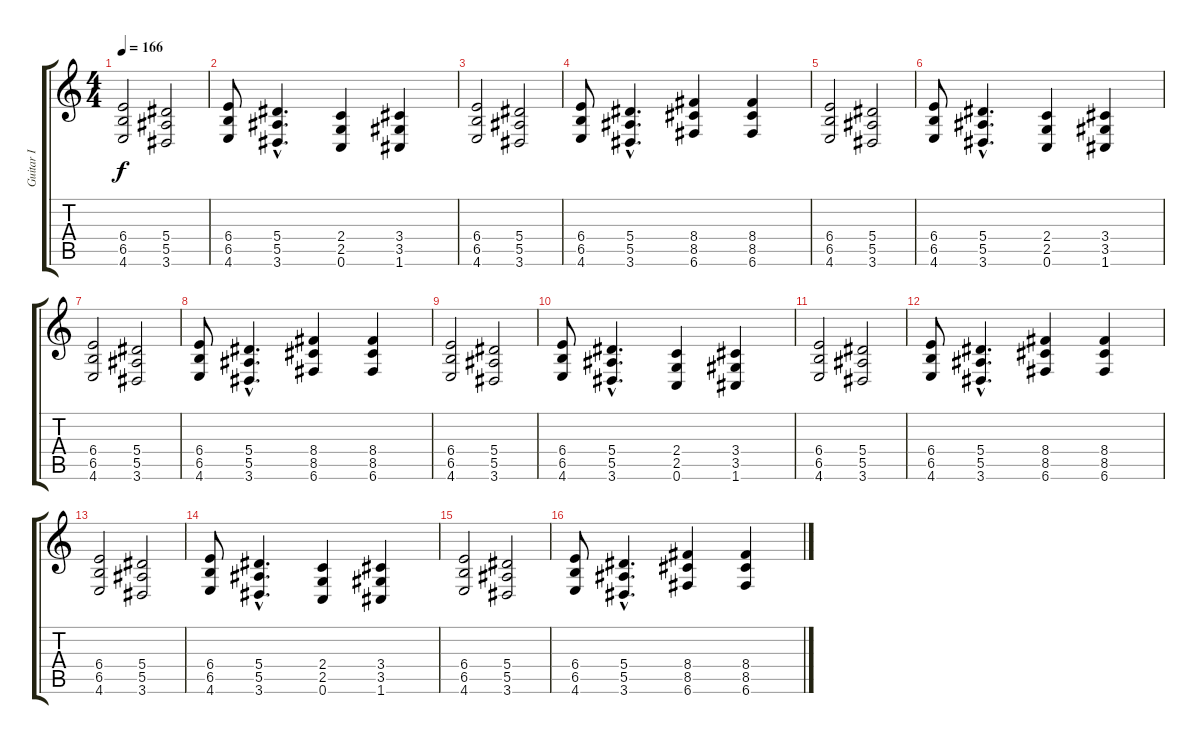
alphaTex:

\track ("Guitar I" "Guitar I") {instrument distortionguitar}
\staff {score tabs}
\tuning (C4 G3 Eb3 Bb2 F2 C2) {hide}
\ts (4 4)
\tempo 166
\clef g2
\ks c
(6.4 6.5 4.6).2{dy f instrument distortionguitar} (5.4 5.5 3.6).2 |
(6.4 6.5 4.6).8 (5.4{hac} 5.5{hac} 3.6{hac}).4{d} (2.4 2.5 0.6).4 (3.4 3.5 1.6).4 |
(6.4 6.5 4.6).2 (5.4 5.5 3.6).2 |
(6.4 6.5 4.6).8 (5.4{hac} 5.5{hac} 3.6{hac}).4{d} (8.4 8.5 6.6).4 (8.4 8.5 6.6).4 |
(6.4 6.5 4.6).2 (5.4 5.5 3.6).2 |
(6.4 6.5 4.6).8 (5.4{hac} 5.5{hac} 3.6{hac}).4{d} (2.4 2.5 0.6).4 (3.4 3.5 1.6).4 |
(6.4 6.5 4.6).2 (5.4 5.5 3.6).2 |
(6.4 6.5 4.6).8 (5.4{hac} 5.5{hac} 3.6{hac}).4{d} (8.4 8.5 6.6).4 (8.4 8.5 6.6).4 |
(6.4 6.5 4.6).2 (5.4 5.5 3.6).2 |
(6.4 6.5 4.6).8 (5.4{hac} 5.5{hac} 3.6{hac}).4{d} (2.4 2.5 0.6).4 (3.4 3.5 1.6).4 |
(6.4 6.5 4.6).2 (5.4 5.5 3.6).2 |
(6.4 6.5 4.6).8 (5.4{hac} 5.5{hac} 3.6{hac}).4{d} (8.4 8.5 6.6).4 (8.4 8.5 6.6).4 |
(6.4 6.5 4.6).2 (5.4 5.5 3.6).2 |
(6.4 6.5 4.6).8 (5.4{hac} 5.5{hac} 3.6{hac}).4{d} (2.4 2.5 0.6).4 (3.4 3.5 1.6).4 |
(6.4 6.5 4.6).2 (5.4 5.5 3.6).2 |
(6.4 6.5 4.6).8 (5.4{hac} 5.5{hac} 3.6{hac}).4{d} (8.4 8.5 6.6).4 (8.4 8.5 6.6).4
